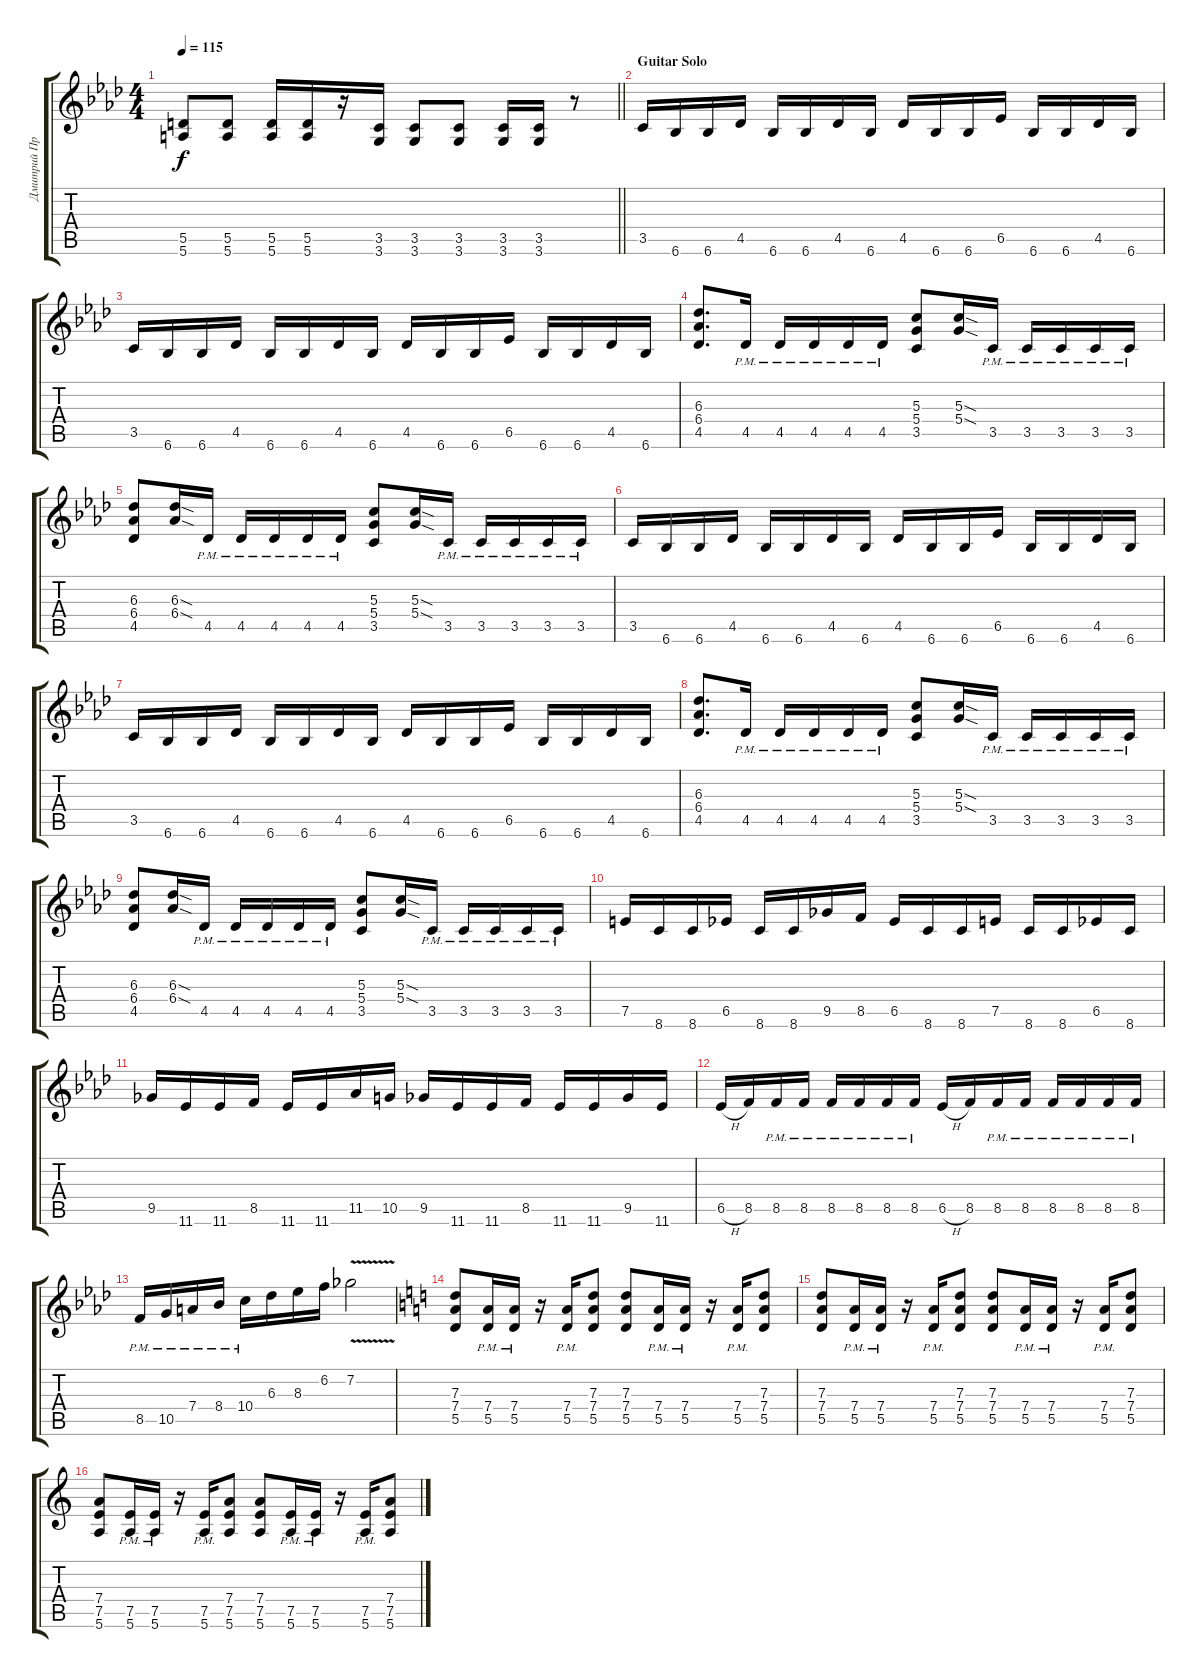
\track ("Дмитрий Процко" "Дмитрий Пр") {instrument distortionguitar}
\staff {score tabs}
\tuning (E4 B3 G3 D3 A2 E2) {hide}
\ts (4 4)
\tempo 115
\clef g2
\barLineRight lightlight
\ks ab
(5.5 5.6).8{dy f} (5.5 5.6).8 (5.5 5.6).16 (5.5 5.6).16 r.16 (3.5 3.6).16 (3.5 3.6).8 (3.5 3.6).8 (3.5 3.6).16 (3.5 3.6).16 r.8 |
\section ("" "Guitar Solo")
3.5.16 6.6.16 6.6.16 4.5.16 6.6.16 6.6.16 4.5.16 6.6.16 4.5.16 6.6.16 6.6.16 6.5.16 6.6.16 6.6.16 4.5.16 6.6.16 |
3.5.16 6.6.16 6.6.16 4.5.16 6.6.16 6.6.16 4.5.16 6.6.16 4.5.16 6.6.16 6.6.16 6.5.16 6.6.16 6.6.16 4.5.16 6.6.16 |
(6.3 6.4 4.5).8{d} 4.5{pm}.16 4.5{pm}.16 4.5{pm}.16 4.5{pm}.16 4.5{pm}.16 (5.3 5.4 3.5).8 (5.3{sod} 5.4{sod}).16 3.5{pm}.16 3.5{pm}.16 3.5{pm}.16 3.5{pm}.16 3.5{pm}.16 |
(6.3 6.4 4.5).8 (6.3{sod} 6.4{sod}).16 4.5{pm}.16 4.5{pm}.16 4.5{pm}.16 4.5{pm}.16 4.5{pm}.16 (5.3 5.4 3.5).8 (5.3{sod} 5.4{sod}).16 3.5{pm}.16 3.5{pm}.16 3.5{pm}.16 3.5{pm}.16 3.5{pm}.16 |
3.5.16 6.6.16 6.6.16 4.5.16 6.6.16 6.6.16 4.5.16 6.6.16 4.5.16 6.6.16 6.6.16 6.5.16 6.6.16 6.6.16 4.5.16 6.6.16 |
3.5.16 6.6.16 6.6.16 4.5.16 6.6.16 6.6.16 4.5.16 6.6.16 4.5.16 6.6.16 6.6.16 6.5.16 6.6.16 6.6.16 4.5.16 6.6.16 |
(6.3 6.4 4.5).8{d} 4.5{pm}.16 4.5{pm}.16 4.5{pm}.16 4.5{pm}.16 4.5{pm}.16 (5.3 5.4 3.5).8 (5.3{sod} 5.4{sod}).16 3.5{pm}.16 3.5{pm}.16 3.5{pm}.16 3.5{pm}.16 3.5{pm}.16 |
(6.3 6.4 4.5).8 (6.3{sod} 6.4{sod}).16 4.5{pm}.16 4.5{pm}.16 4.5{pm}.16 4.5{pm}.16 4.5{pm}.16 (5.3 5.4 3.5).8 (5.3{sod} 5.4{sod}).16 3.5{pm}.16 3.5{pm}.16 3.5{pm}.16 3.5{pm}.16 3.5{pm}.16 |
7.5.16 8.6.16 8.6.16 6.5.16 8.6.16 8.6.16 9.5.16 8.5.16 6.5.16 8.6.16 8.6.16 7.5.16 8.6.16 8.6.16 6.5.16 8.6.16 |
9.5.16 11.6.16 11.6.16 8.5.16 11.6.16 11.6.16 11.5.16 10.5.16 9.5.16 11.6.16 11.6.16 8.5.16 11.6.16 11.6.16 9.5.16 11.6.16 |
6.5{h}.16 8.5.16 8.5{pm}.16 8.5{pm}.16 8.5{pm}.16 8.5{pm}.16 8.5{pm}.16 8.5{pm}.16 6.5{h}.16 8.5.16 8.5{pm}.16 8.5{pm}.16 8.5{pm}.16 8.5{pm}.16 8.5{pm}.16 8.5{pm}.16 |
8.5{pm}.16 10.5{pm}.16 7.4{pm}.16 8.4{pm}.16 10.4{pm}.16 6.3.16 8.3.16 6.2.16 7.2{v}.2 |
\ks c
(7.3 7.4 5.5).8 (7.4{pm} 5.5{pm}).16 (7.4{pm} 5.5{pm}).16 r.16 (7.4{pm} 5.5{pm}).16 (7.3 7.4 5.5).8 (7.3 7.4 5.5).8 (7.4{pm} 5.5{pm}).16 (7.4{pm} 5.5{pm}).16 r.16 (7.4{pm} 5.5{pm}).16 (7.3 7.4 5.5).8 |
(7.3 7.4 5.5).8 (7.4{pm} 5.5{pm}).16 (7.4{pm} 5.5{pm}).16 r.16 (7.4{pm} 5.5{pm}).16 (7.3 7.4 5.5).8 (7.3 7.4 5.5).8 (7.4{pm} 5.5{pm}).16 (7.4{pm} 5.5{pm}).16 r.16 (7.4{pm} 5.5{pm}).16 (7.3 7.4 5.5).8 |
(7.4 7.5 5.6).8 (7.5{pm} 5.6{pm}).16 (7.5{pm} 5.6{pm}).16 r.16 (7.5{pm} 5.6{pm}).16 (7.4 7.5 5.6).8 (7.4 7.5 5.6).8 (7.5{pm} 5.6{pm}).16 (7.5{pm} 5.6{pm}).16 r.16 (7.5{pm} 5.6{pm}).16 (7.4 7.5 5.6).8
